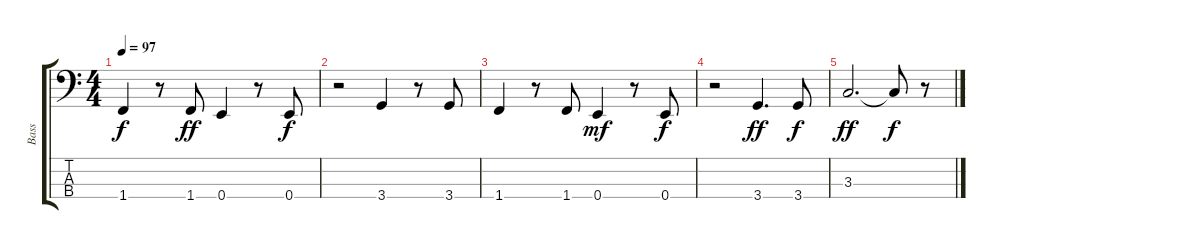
\track ("Bass" "Bass") {instrument fretlessbass}
\staff {score tabs}
\tuning (G2 D2 A1 E1) {hide}
\ts (4 4)
\tempo 97
\clef f4
\ks c
1.4.4{dy f} r.8 1.4.8{dy ff} 0.4.4 r.8 0.4.8{dy f} |
r.2 3.4.4 r.8 3.4.8 |
1.4.4 r.8 1.4.8 0.4.4{dy mf} r.8 0.4.8{dy f} |
r.2 3.4.4{d dy ff} 3.4.8{dy f} |
3.3.2{d dy ff} 3.3{t}.8{dy f} r.8
